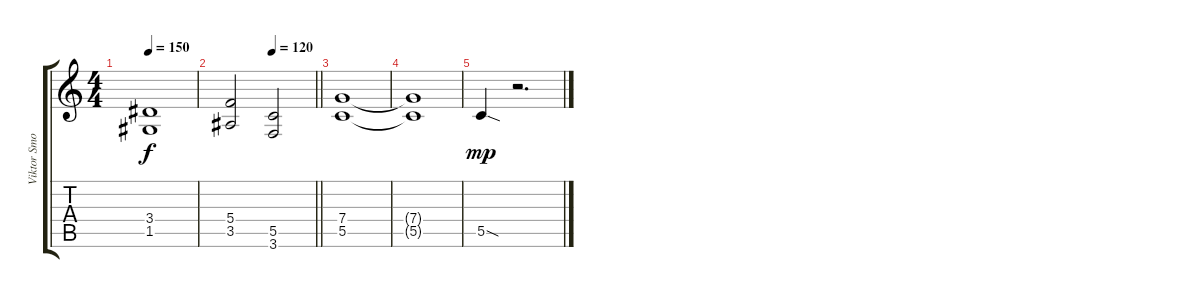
\track ("Viktor Smolski" "Viktor Smo") {instrument distortionguitar}
\staff {score tabs}
\tuning (D4 A3 F3 C3 G2 D2) {hide}
\ts (4 4)
\tempo 150
\clef g2
\ks c
(3.4 1.5).1{dy f} |
\tempo (120 0.5)
\barLineRight lightlight
(5.4 3.5).2 (5.5 3.6).2 |
(7.4 5.5).1 |
(7.4{t} 5.5{t}).1 |
5.5{sod}.4{dy mp} r.2{d}
